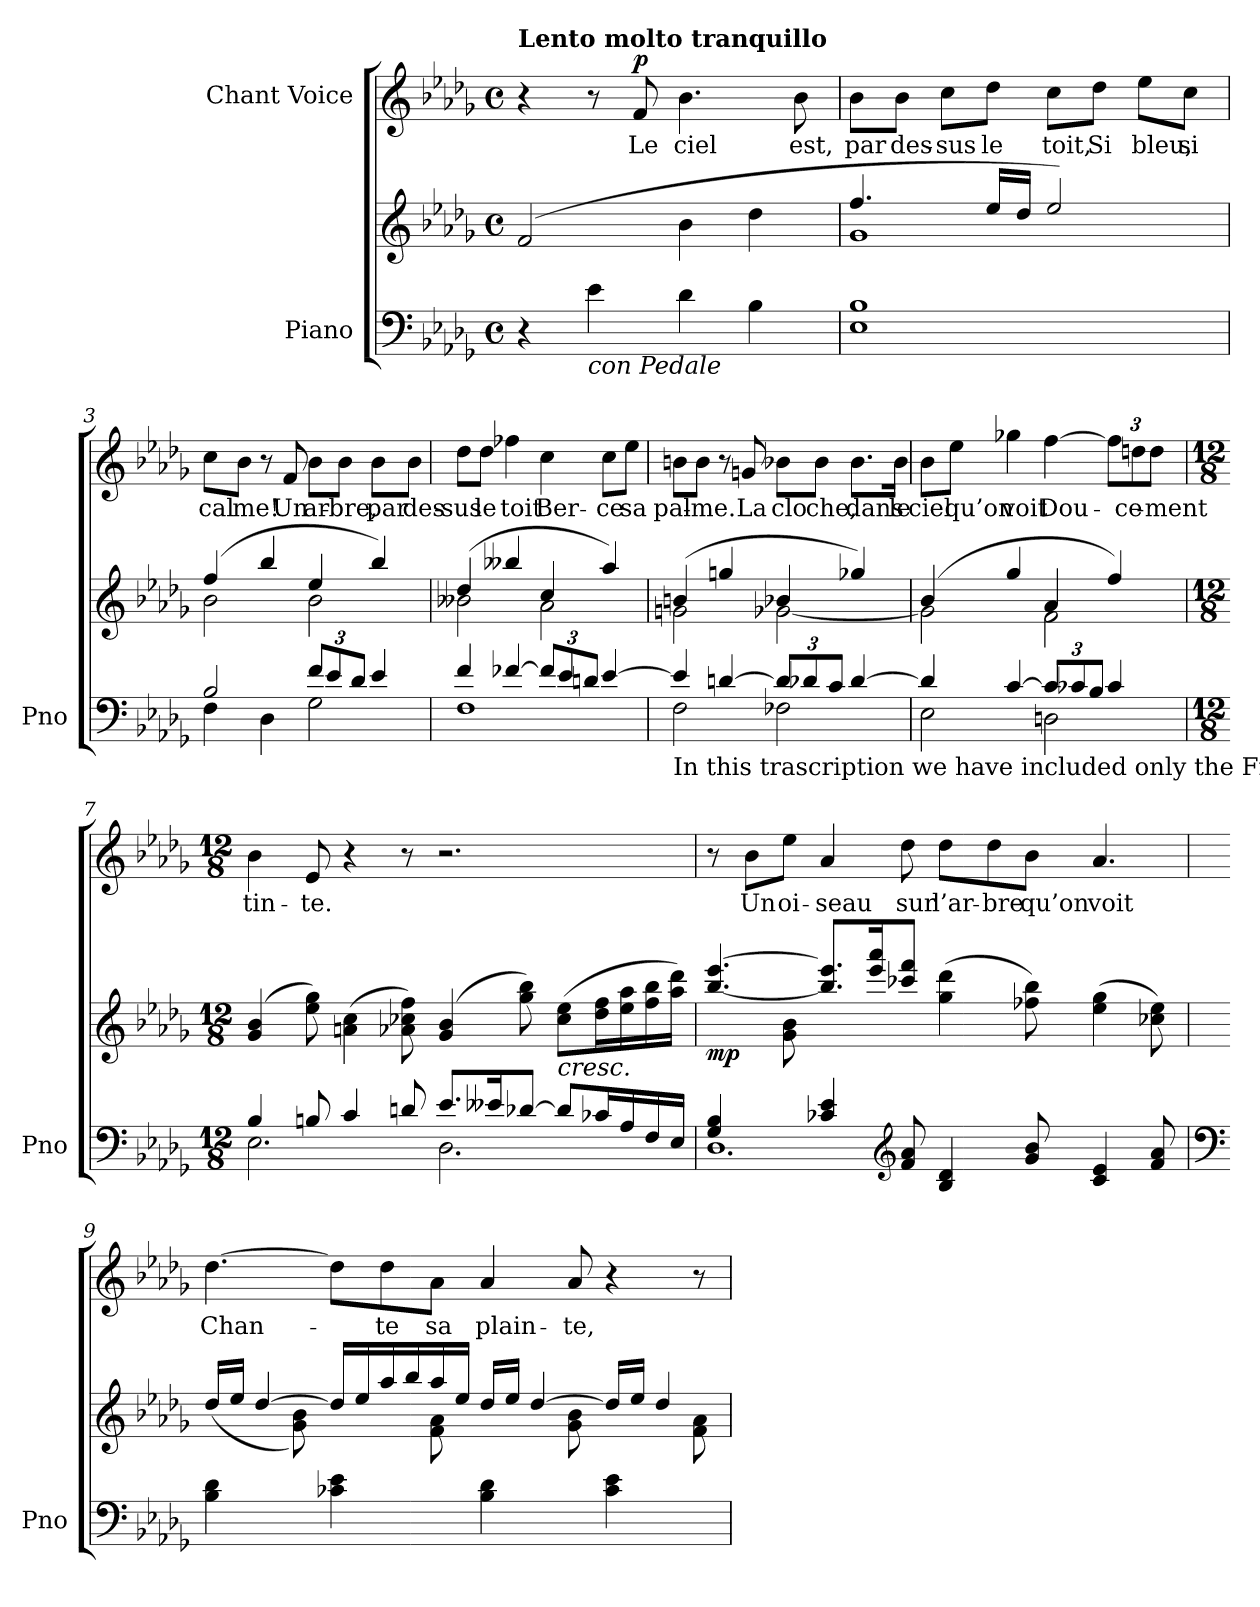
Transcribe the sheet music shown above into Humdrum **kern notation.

**kern	**kern	**dynam	**kern	**text	**dynam
*part2	*part2	*part2	*part1	*part1	*part1
*staff3	*staff2	*staff2/3	*staff1	*staff1	*staff1
*I"Piano	*	*	*I"Chant                                  Voice	*	*
*I'Pno	*	*	*	*	*
*clefF4	*clefG2	*	*clefG2	*	*
*k[b-e-a-d-g-]	*k[b-e-a-d-g-]	*	*k[b-e-a-d-g-]	*	*
*M4/4	*M4/4	*	*M4/4	*	*
*met(c)	*met(c)	*	*met(c)	*	*
=1	=1	=1	=1	=1	=1
!	!	!	!LO:TX:a:B:t=Lento molto tranquillo	!	!
!	!	!LO:DY:b	!	!	!
!	!	!LO:DY:n=1:b	!	!	!
!	!	!LO:DY:n=2:b	!	!	!
4r	(>2f/	other-dynamics pp other-dynamics	4r	.	.
!LO:TX:b:i:t=con Pedale	!	!	!	!	!
4e-\	.	.	8r	.	.
!	!	!	!	!LO:LY:b	!LO:DY:a
.	.	.	8f/	Le	p
!	!	!	!	!LO:LY:b	!
4d-\	4b-\	.	4.b-\	ciel	.
4B-\	4dd-\	.	.	.	.
!	!	!	!	!LO:LY:b	!
.	.	.	8b-\	est,	.
=2	=2	=2	=2	=2	=2
*	*^	*	*	*	*
!	!	!	!	!	!LO:LY:b	!
1E- 1B-	4.ff/	1g-	.	8b-\L	par	.
!	!	!	!	!	!LO:LY:b	!
.	.	.	.	8b-\J	des-	.
!	!	!	!	!	!LO:LY:b	!
.	.	.	.	8cc\L	-sus	.
!	!	!	!	!	!LO:LY:b	!
.	16ee-/LL	.	.	8dd-\J	le	.
.	16dd-/JJ	.	.	.	.	.
!	!	!	!	!	!LO:LY:b	!
.	2ee-/)	.	.	8cc\L	toit,	.
!	!	!	!	!	!LO:LY:b	!
.	.	.	.	8dd-\J	Si	.
!	!	!	!	!	!LO:LY:b	!
.	.	.	.	8ee-\L	bleu,	.
!	!	!	!	!	!LO:LY:b	!
.	.	.	.	8cc\J	si	.
!!LO:LB:g=z
=3	=3	=3	=3	=3	=3	=3
*^	*	*	*	*	*	*
!	!	!	!	!	!	!LO:LY:b	!
2B-/	4F\	(>4ff/	2b-\	.	8cc\L	cal-	.
!	!	!	!	!	!	!LO:LY:b	!
.	.	.	.	.	8b-\J	-me!	.
.	4D-\	4bb-/	.	.	8r	.	.
!	!	!	!	!	!	!LO:LY:b	!
.	.	.	.	.	8f/	Un	.
*Xbrackettup	*	*	*	*	*	*	*
!	!	!	!	!	!	!LO:LY:b	!
12f/L	2G-\	4ee-/	2b-\	.	8b-\L	ar-	.
12e-/	.	.	.	.	.	.	.
!	!	!	!	!	!	!LO:LY:b	!
.	.	.	.	.	8b-\J	-bre,	.
12d-/J	.	.	.	.	.	.	.
!	!	!	!	!	!	!LO:LY:b	!
4e-/	.	4bb-/)	.	.	8b-\L	par-	.
!	!	!	!	!	!	!LO:LY:b	!
.	.	.	.	.	8b-\J	-des-	.
=4	=4	=4	=4	=4	=4	=4	=4
!	!	!	!	!	!	!LO:LY:b	!
4f/	1F	(>4dd-/	2b--X\	.	8dd-\L	-sus	.
!	!	!	!	!	!	!LO:LY:b	!
.	.	.	.	.	8dd-\J	le	.
!	!	!	!	!	!	!LO:LY:b	!
[4f-X/	.	4bb--X/	.	.	4ff-X\	toit	.
!	!	!	!	!	!	!LO:LY:b	!
12f-/L]	.	4cc/	2a-\	.	4cc\	Ber-	.
12e-/	.	.	.	.	.	.	.
12dn/J	.	.	.	.	.	.	.
!	!	!	!	!	!	!LO:LY:b	!
[4e-/	.	4aa-/)	.	.	8cc\L	-ce	.
!	!	!	!	!	!	!LO:LY:b	!
.	.	.	.	.	8ee-\J	sa	.
!!LO:LB:g=z
=5	=5	=5	=5	=5	=5	=5	=5
!LO:TX:b:t=In this trascription we have included only the French lyrics by Paul Verlaine, because the German text by Gerhard Tischer (1877 - 1959) is still under copyright.	!	!	!	!	!	!	!
!	!	!	!	!	!	!LO:LY:b	!
4e-/]	2F\	(>4bn/	2gn\	.	8bn\L	pal-	.
!	!	!	!	!	!	!LO:LY:b	!
.	.	.	.	.	8b\J	-me.	.
[4dn/	.	4ggn/	.	.	8r	.	.
!	!	!	!	!	!	!LO:LY:b	!
.	.	.	.	.	8gn/	La	.
!	!	!	!	!	!	!LO:LY:b	!
12d/L]	2F-X\	4b-X/	[2g-X\	.	8b-X\L	clo-	.
12d-X/	.	.	.	.	.	.	.
!	!	!	!	!	!	!LO:LY:b	!
.	.	.	.	.	8b-\J	-che,	.
12c/J	.	.	.	.	.	.	.
!	!	!	!	!	!	!LO:LY:b	!
[4d-/	.	4gg-X/)	.	.	8.b-\L	dans	.
!	!	!	!	!	!	!LO:LY:b	!
.	.	.	.	.	16b-\Jk	le	.
=6	=6	=6	=6	=6	=6	=6	=6
!	!	!	!	!	!	!LO:LY:b	!
4d-/]	2E-\	(>4b-/	2g-\]	.	8b-\L	ciel	.
!	!	!	!	!	!	!LO:LY:b	!
.	.	.	.	.	8ee-\J	qu’on	.
!	!	!	!	!	!	!LO:LY:b	!
[4c/	.	4gg-/	.	.	4gg-X\	voit	.
!	!	!	!	!	!	!LO:LY:b	!
12c/L]	2Dn\	4a-/	2f\	.	[4ff\	Dou-	.
12c-X/	.	.	.	.	.	.	.
12B-/J	.	.	.	.	.	.	.
4c-/	.	4ff/)	.	.	12ff\L]	.	.
!	!	!	!	!	!	!LO:LY:b	!
.	.	.	.	.	12ddn\	-ce-	.
!	!	!	!	!	!	!LO:LY:b	!
.	.	.	.	.	12dd\J	-ment	.
*	*	*v	*v	*	*	*	*
!!LO:PB:g=z
=7	=7	=7	=7	=7	=7	=7
*M12/8	*	*M12/8	*	*M12/8	*	*
!	!	!	!	!	!LO:LY:b	!
4B-/	2.E-\	(>4g-/ 4b-/	.	4b-\	tin-	.
!	!	!	!	!	!LO:LY:b	!
8Bn/	.	8ee-\ 8gg-\)	.	8e-/	-te.	.
4c/	.	(>4an\ 4cc\	.	4r	.	.
8dn/	.	8a-X\ 8cc-X\ 8ff\)	.	8r	.	.
8.e-/L	2.D-\	(>4g-/ 4b-/	.	2.r	.	.
16e--X/K	.	.	.	.	.	.
[8d-X/J	.	8gg-\ 8bb-\)	.	.	.	.
!	!	!	!LO:HP:b	!	!	!
8d-/L]	.	(>8cc-\ 8ee-\L	<	.	.	.
16c-X/L	.	16dd-\ 16ff\L	.	.	.	.
16A-/	.	16ee-\ 16aa-\	.	.	.	.
16F/	.	16ff\ 16bb-\	.	.	.	.
16E-/JJ	.	16aa-\ 16ddd-\JJ)	.	.	.	.
=8	=8	=8	=8	=8	=8	=8
*	*	*^	*	*	*	*
!	!	!	!	!LO:DY:b	!	!	!
(>4G-/ 4B-/	1.D-	[4.bb-/ [4.eee-/	4ryy	mp	8r	.	.
!	!	!	!	!	!	!LO:LY:b	!
.	.	.	.	.	8b-\L	Un	.
!	!	!	!	!	!	!LO:LY:b	!
8ryy	.	.	8g-\ 8b-\)	.	8ee-\J	oi-	.
!	!	!	!	!	!	!LO:LY:b	!
4c-X/ 4e-/	.	8.bb-/] 8.eee-/]L	1ryy	.	4a-/	-seau	.
.	.	16eee-/ 16aaa-/K	.	.	.	.	.
*clefG2	*	*	*	*	*	*	*
!	!	!	!	!	!	!LO:LY:b	!
8f/ 8a-/	.	8ccc-X/ 8fff/J	.	.	8dd-\	sur	.
!	!	!	!	!	!	!LO:LY:b	!
4B-/ 4d-/	.	(>4gg-\ 4ddd-\	.	.	8dd-\L	l’ar-	.
!	!	!	!	!	!	!LO:LY:b	!
.	.	.	.	.	8dd-\	-bre	.
!	!	!	!	!	!	!LO:LY:b	!
8g-/ 8b-/	.	8ff-X\ 8bb-\)	.	.	8b-\J	qu’on	.
!	!	!	!	!	!	!LO:LY:b	!
4c-i/ 4e-/	.	(>4ee-\ 4gg-\	.	.	4.a-/	voit	.
8f/ 8a-/	.	8cc-X\ 8ee-\)	8ryy	.	.	.	.
*v	*v	*	*	*	*	*	*
!!LO:LB:g=z
=9	=9	=9	=9	=9	=9	=9
*clefF4	*	*	*	*	*	*
!	!	!	!	!	!LO:LY:b	!
(>4B-\ 4d-\	(>16dd-/LL	4ryy	.	[4.dd-\	Chan-	.
.	16ee-/JJ	.	.	.	.	.
.	[4dd-/	.	.	.	.	.
8ryy	.	8g-\ 8b-\)	.	.	.	.
(>4c-X\ 4e-\	16dd-/LL]	4ryy	.	8dd-\L]	.	.
.	16ee-/	.	.	.	.	.
!	!	!	!	!	!LO:LY:b	!
.	16aa-/	.	.	8dd-\	-te	.
.	16bb-/	.	.	.	.	.
!	!	!	!	!	!LO:LY:b	!
8ryy	16aa-/	8f\ 8a-\)	.	8a-\J	sa	.
.	16ee-/JJ	.	.	.	.	.
!	!	!	!	!	!LO:LY:b	!
(>4B-\ 4d-\	16dd-/LL	4ryy	.	4a-/	plain-	.
.	16ee-/JJ	.	.	.	.	.
.	[4dd-/	.	.	.	.	.
!	!	!	!	!	!LO:LY:b	!
8ryy	.	8g-\ 8b-\)	.	8a-/	-te,	.
(>4c-\ 4e-\	16dd-/LL]	4ryy	.	4r	.	.
.	16ee-/JJ	.	.	.	.	.
.	4dd-/)	.	.	.	.	.
8ryy	.	8f\ 8a-\)	.	8r	.	.
*	*v	*v	*	*	*	*
.	.	[	.	.	.
=	=	=	=	=	=
*-	*-	*-	*-	*-	*-
